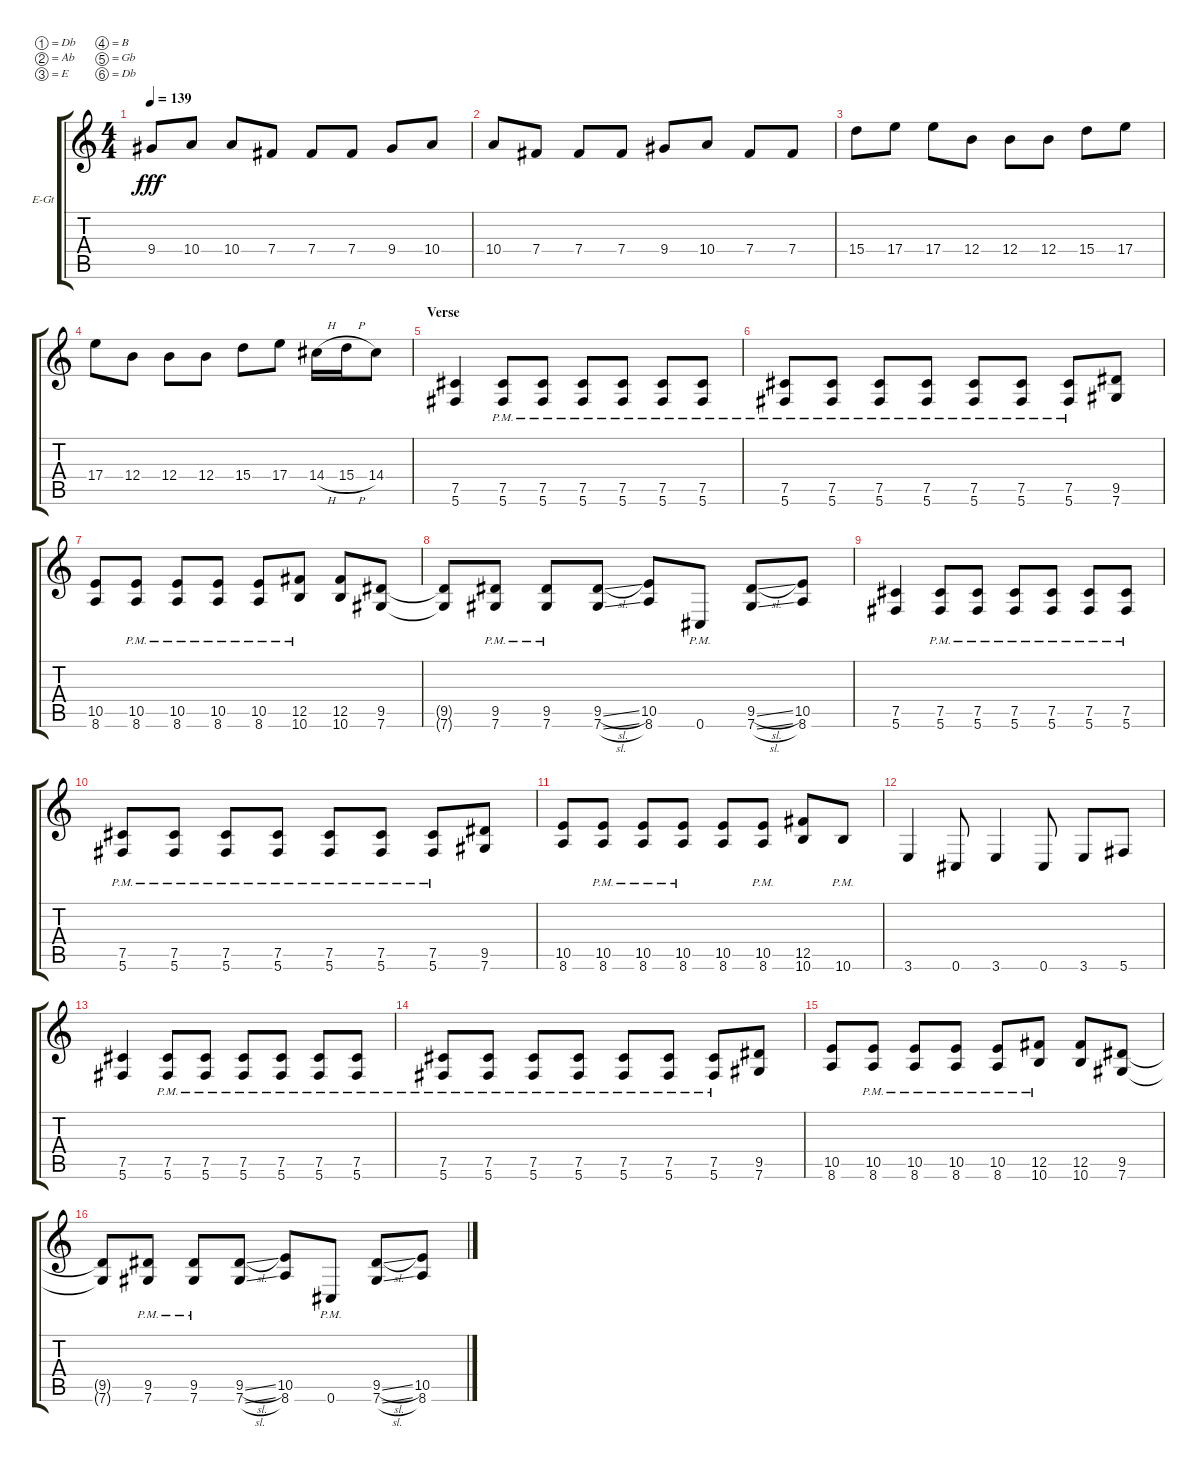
\bracketExtendMode groupsimilarinstruments
\firstSystemTrackNameOrientation horizontal
\otherSystemsTrackNameOrientation horizontal
\track ("Electric Guitar" "E-Gt") {instrument distortionguitar}
\staff {score tabs}
\tuning (Db4 Ab3 E3 B2 Gb2 Db2)
\ts (4 4)
\tempo 139
\clef g2
\ks c
9.4.8{dy fff} 10.4.8 10.4.8 7.4.8 7.4.8 7.4.8 9.4.8 10.4.8 |
10.4.8 7.4.8 7.4.8 7.4.8 9.4.8 10.4.8 7.4.8 7.4.8 |
15.4.8 17.4.8 17.4.8 12.4.8 12.4.8 12.4.8 15.4.8 17.4.8 |
17.4.8 12.4.8 12.4.8 12.4.8 15.4.8 17.4.8 14.4{h}.16 15.4{h}.16 14.4.8 |
\section ("" "Verse")
(5.6 7.5).4 (5.6{pm} 7.5{pm}).8 (5.6{pm} 7.5{pm}).8 (5.6{pm} 7.5{pm}).8 (5.6{pm} 7.5{pm}).8 (5.6{pm} 7.5{pm}).8 (5.6{pm} 7.5{pm}).8 |
(5.6{pm} 7.5{pm}).8 (5.6{pm} 7.5{pm}).8 (5.6{pm} 7.5{pm}).8 (5.6{pm} 7.5{pm}).8 (5.6{pm} 7.5{pm}).8 (5.6{pm} 7.5{pm}).8 (5.6{pm} 7.5{pm}).8 (7.6 9.5).8 |
(8.6 10.5).8 (8.6{pm} 10.5{pm}).8 (8.6{pm} 10.5{pm}).8 (8.6{pm} 10.5{pm}).8 (8.6{pm} 10.5{pm}).8 (10.6{pm} 12.5{pm}).8 (10.6 12.5).8 (7.6 9.5).8 |
(7.6{t} 9.5{t}).8 (7.6{pm} 9.5{pm}).8 (7.6{pm} 9.5{pm}).8 (7.6{sl} 9.5{sl}).8 (8.6 10.5).8 0.6{pm}.8 (7.6{sl} 9.5{sl}).8 (8.6 10.5).8 |
(5.6 7.5).4 (5.6{pm} 7.5{pm}).8 (5.6{pm} 7.5{pm}).8 (5.6{pm} 7.5{pm}).8 (5.6{pm} 7.5{pm}).8 (5.6{pm} 7.5{pm}).8 (5.6{pm} 7.5{pm}).8 |
(5.6{pm} 7.5{pm}).8 (5.6{pm} 7.5{pm}).8 (5.6{pm} 7.5{pm}).8 (5.6{pm} 7.5{pm}).8 (5.6{pm} 7.5{pm}).8 (5.6{pm} 7.5{pm}).8 (5.6{pm} 7.5{pm}).8 (7.6 9.5).8 |
(8.6 10.5).8 (8.6{pm} 10.5{pm}).8 (8.6{pm} 10.5{pm}).8 (8.6{pm} 10.5{pm}).8 (8.6 10.5).8 (8.6{pm} 10.5{pm}).8 (10.6 12.5).8 10.6{pm}.8 |
3.6.4 0.6.8 3.6.4 0.6.8 3.6.8 5.6.8 |
(5.6 7.5).4 (5.6{pm} 7.5{pm}).8 (5.6{pm} 7.5{pm}).8 (5.6{pm} 7.5{pm}).8 (5.6{pm} 7.5{pm}).8 (5.6{pm} 7.5{pm}).8 (5.6{pm} 7.5{pm}).8 |
(5.6{pm} 7.5{pm}).8 (5.6{pm} 7.5{pm}).8 (5.6{pm} 7.5{pm}).8 (5.6{pm} 7.5{pm}).8 (5.6{pm} 7.5{pm}).8 (5.6{pm} 7.5{pm}).8 (5.6{pm} 7.5{pm}).8 (7.6 9.5).8 |
(8.6 10.5).8 (8.6{pm} 10.5{pm}).8 (8.6{pm} 10.5{pm}).8 (8.6{pm} 10.5{pm}).8 (8.6{pm} 10.5{pm}).8 (10.6{pm} 12.5{pm}).8 (10.6 12.5).8 (7.6 9.5).8 |
(7.6{t} 9.5{t}).8 (7.6{pm} 9.5{pm}).8 (7.6{pm} 9.5{pm}).8 (7.6{sl} 9.5{sl}).8 (8.6 10.5).8 0.6{pm}.8 (7.6{sl} 9.5{sl}).8 (8.6 10.5).8
